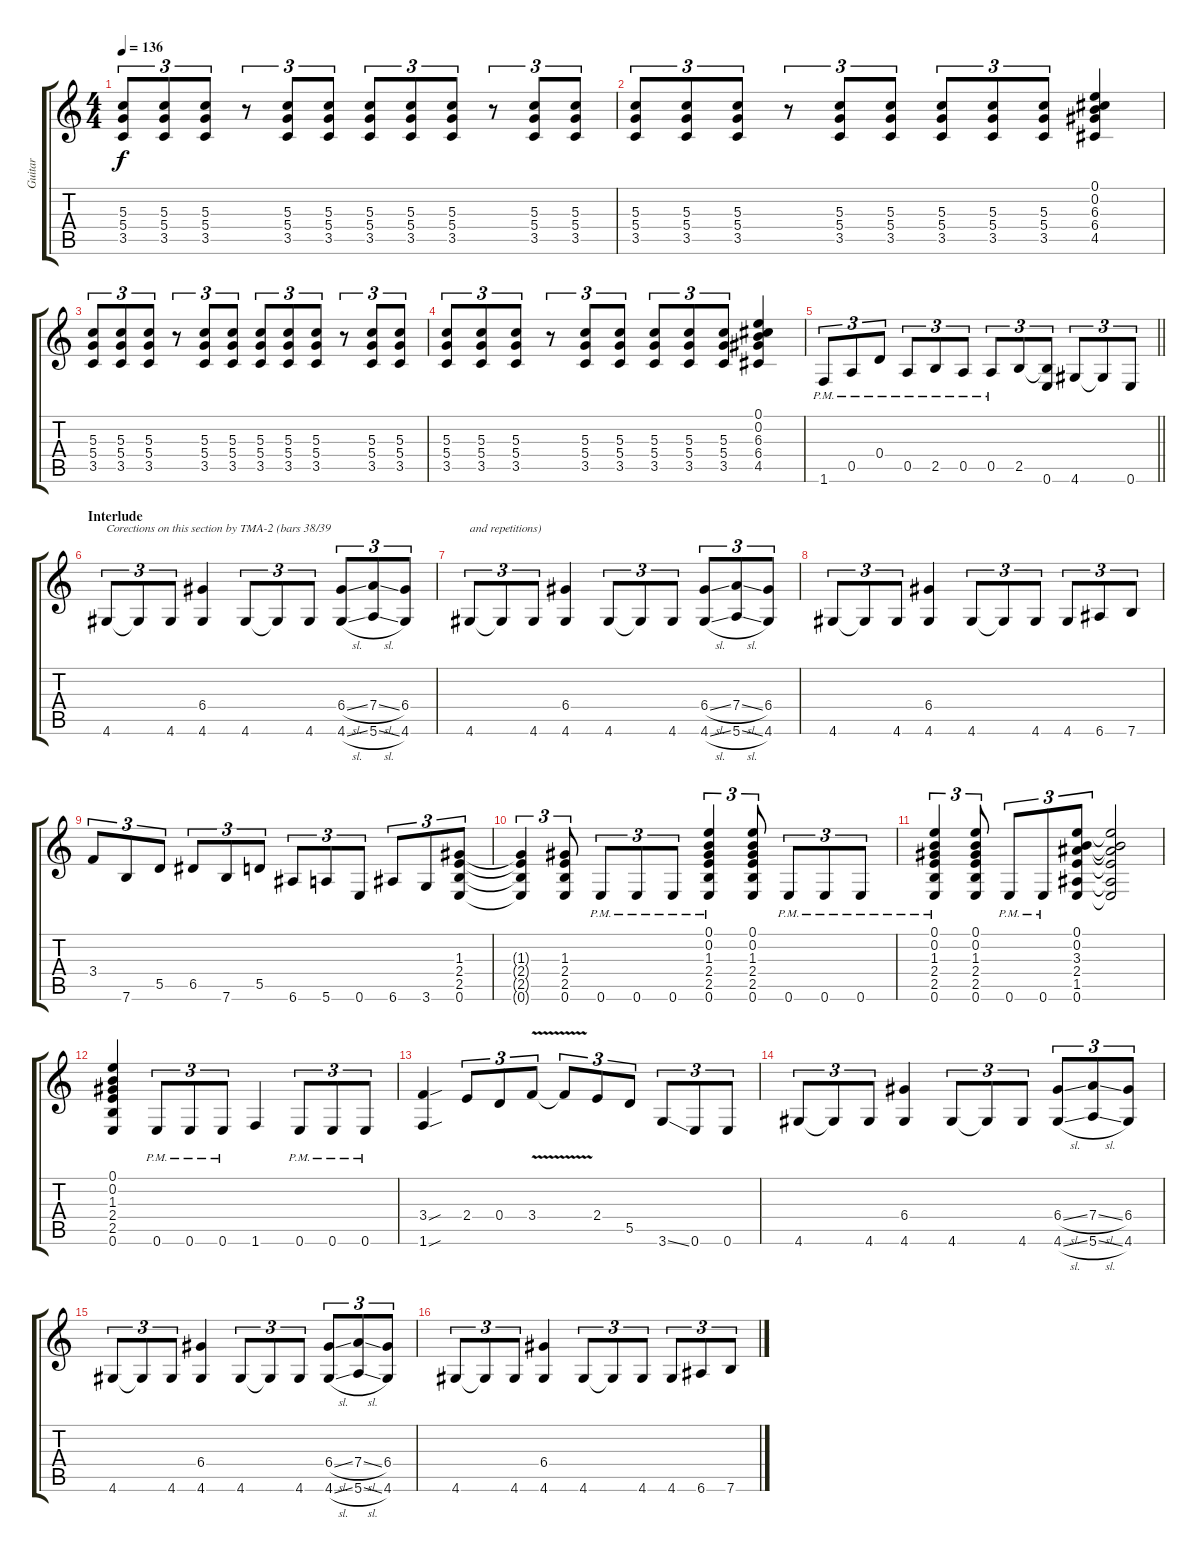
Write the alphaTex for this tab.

\track ("Guitar" "Guitar") {instrument distortionguitar}
\staff {score tabs}
\tuning (E4 B3 G3 D3 A2 E2) {hide}
\ts (4 4)
\tempo 136
\clef g2
\ks c
(5.3 5.4 3.5).8{tu (3 2) dy f} (5.3 5.4 3.5).8{tu (3 2)} (5.3 5.4 3.5).8{tu (3 2)} r.8{tu (3 2)} (5.3 5.4 3.5).8{tu (3 2)} (5.3 5.4 3.5).8{tu (3 2)} (5.3 5.4 3.5).8{tu (3 2)} (5.3 5.4 3.5).8{tu (3 2)} (5.3 5.4 3.5).8{tu (3 2)} r.8{tu (3 2)} (5.3 5.4 3.5).8{tu (3 2)} (5.3 5.4 3.5).8{tu (3 2)} |
(5.3 5.4 3.5).8{tu (3 2)} (5.3 5.4 3.5).8{tu (3 2)} (5.3 5.4 3.5).8{tu (3 2)} r.8{tu (3 2)} (5.3 5.4 3.5).8{tu (3 2)} (5.3 5.4 3.5).8{tu (3 2)} (5.3 5.4 3.5).8{tu (3 2)} (5.3 5.4 3.5).8{tu (3 2)} (5.3 5.4 3.5).8{tu (3 2)} (0.1 0.2 6.3 6.4 4.5).4 |
(5.3 5.4 3.5).8{tu (3 2)} (5.3 5.4 3.5).8{tu (3 2)} (5.3 5.4 3.5).8{tu (3 2)} r.8{tu (3 2)} (5.3 5.4 3.5).8{tu (3 2)} (5.3 5.4 3.5).8{tu (3 2)} (5.3 5.4 3.5).8{tu (3 2)} (5.3 5.4 3.5).8{tu (3 2)} (5.3 5.4 3.5).8{tu (3 2)} r.8{tu (3 2)} (5.3 5.4 3.5).8{tu (3 2)} (5.3 5.4 3.5).8{tu (3 2)} |
(5.3 5.4 3.5).8{tu (3 2)} (5.3 5.4 3.5).8{tu (3 2)} (5.3 5.4 3.5).8{tu (3 2)} r.8{tu (3 2)} (5.3 5.4 3.5).8{tu (3 2)} (5.3 5.4 3.5).8{tu (3 2)} (5.3 5.4 3.5).8{tu (3 2)} (5.3 5.4 3.5).8{tu (3 2)} (5.3 5.4 3.5).8{tu (3 2)} (0.1 0.2 6.3 6.4 4.5).4 |
\barLineRight lightlight
1.6{pm}.8{tu (3 2)} 0.5{pm}.8{tu (3 2)} 0.4{pm}.8{tu (3 2)} 0.5{pm}.8{tu (3 2)} 2.5{pm}.8{tu (3 2)} 0.5{pm}.8{tu (3 2)} 0.5{pm}.8{tu (3 2)} 2.5.8{tu (3 2)} (2.5{t} 0.6).8{tu (3 2)} 4.6.8{tu (3 2)} 4.6{t}.8{tu (3 2)} 0.6.8{tu (3 2)} |
\section ("" "Interlude")
4.6.8{tu (3 2) txt "Corections on this section by TMA-2 (bars 38/39"} 4.6{t}.8{tu (3 2)} 4.6.8{tu (3 2)} (6.4 4.6).4 4.6.8{tu (3 2)} 4.6{t}.8{tu (3 2)} 4.6.8{tu (3 2)} (6.4{sl} 4.6{sl}).8{tu (3 2)} (7.4{sl} 5.6{sl}).8{tu (3 2)} (6.4 4.6).8{tu (3 2)} |
4.6.8{tu (3 2) txt "and repetitions)"} 4.6{t}.8{tu (3 2)} 4.6.8{tu (3 2)} (6.4 4.6).4 4.6.8{tu (3 2)} 4.6{t}.8{tu (3 2)} 4.6.8{tu (3 2)} (6.4{sl} 4.6{sl}).8{tu (3 2)} (7.4{sl} 5.6{sl}).8{tu (3 2)} (6.4 4.6).8{tu (3 2)} |
4.6.8{tu (3 2)} 4.6{t}.8{tu (3 2)} 4.6.8{tu (3 2)} (6.4 4.6).4 4.6.8{tu (3 2)} 4.6{t}.8{tu (3 2)} 4.6.8{tu (3 2)} 4.6.8{tu (3 2)} 6.6.8{tu (3 2)} 7.6.8{tu (3 2)} |
3.4.8{tu (3 2)} 7.6.8{tu (3 2)} 5.5.8{tu (3 2)} 6.5.8{tu (3 2)} 7.6.8{tu (3 2)} 5.5.8{tu (3 2)} 6.6.8{tu (3 2)} 5.6.8{tu (3 2)} 0.6.8{tu (3 2)} 6.6.8{tu (3 2)} 3.6.8{tu (3 2)} (1.3 2.4 2.5 0.6).8{tu (3 2)} |
(1.3{t} 2.4{t} 2.5{t} 0.6{t}).4{tu (3 2)} (1.3 2.4 2.5 0.6).8{tu (3 2)} 0.6{pm}.8{tu (3 2)} 0.6{pm}.8{tu (3 2)} 0.6{pm}.8{tu (3 2)} (0.1 0.2 1.3 2.4 2.5 0.6{pm}).4{tu (3 2)} (0.1 0.2 1.3 2.4 2.5 0.6).8{tu (3 2)} 0.6{pm}.8{tu (3 2)} 0.6{pm}.8{tu (3 2)} 0.6{pm}.8{tu (3 2)} |
(0.1 0.2 1.3 2.4 2.5 0.6{pm}).4{tu (3 2)} (0.1 0.2 1.3 2.4 2.5 0.6).8{tu (3 2)} 0.6{pm}.8{tu (3 2)} 0.6{pm}.8{tu (3 2)} (0.1 0.2 3.3 2.4 1.5 0.6).8{tu (3 2)} (0.1{t} 0.2{t} 3.3{t} 2.4{t} 1.5{t} 0.6{t}).2 |
(0.1 0.2 1.3 2.4 2.5 0.6).4 0.6{pm}.8{tu (3 2)} 0.6{pm}.8{tu (3 2)} 0.6{pm}.8{tu (3 2)} 1.6.4 0.6{pm}.8{tu (3 2)} 0.6{pm}.8{tu (3 2)} 0.6{pm}.8{tu (3 2)} |
(3.4{sou} 1.6{sou}).4 2.4.8{tu (3 2)} 0.4.8{tu (3 2)} 3.4{v}.8{tu (3 2)} 3.4{t}.8{tu (3 2)} 2.4.8{tu (3 2)} 5.5.8{tu (3 2)} 3.6{ss}.8{tu (3 2)} 0.6.8{tu (3 2)} 0.6.8{tu (3 2)} |
4.6.8{tu (3 2)} 4.6{t}.8{tu (3 2)} 4.6.8{tu (3 2)} (6.4 4.6).4 4.6.8{tu (3 2)} 4.6{t}.8{tu (3 2)} 4.6.8{tu (3 2)} (6.4{sl} 4.6{sl}).8{tu (3 2)} (7.4{sl} 5.6{sl}).8{tu (3 2)} (6.4 4.6).8{tu (3 2)} |
4.6.8{tu (3 2)} 4.6{t}.8{tu (3 2)} 4.6.8{tu (3 2)} (6.4 4.6).4 4.6.8{tu (3 2)} 4.6{t}.8{tu (3 2)} 4.6.8{tu (3 2)} (6.4{sl} 4.6{sl}).8{tu (3 2)} (7.4{sl} 5.6{sl}).8{tu (3 2)} (6.4 4.6).8{tu (3 2)} |
4.6.8{tu (3 2)} 4.6{t}.8{tu (3 2)} 4.6.8{tu (3 2)} (6.4 4.6).4 4.6.8{tu (3 2)} 4.6{t}.8{tu (3 2)} 4.6.8{tu (3 2)} 4.6.8{tu (3 2)} 6.6.8{tu (3 2)} 7.6.8{tu (3 2)}
